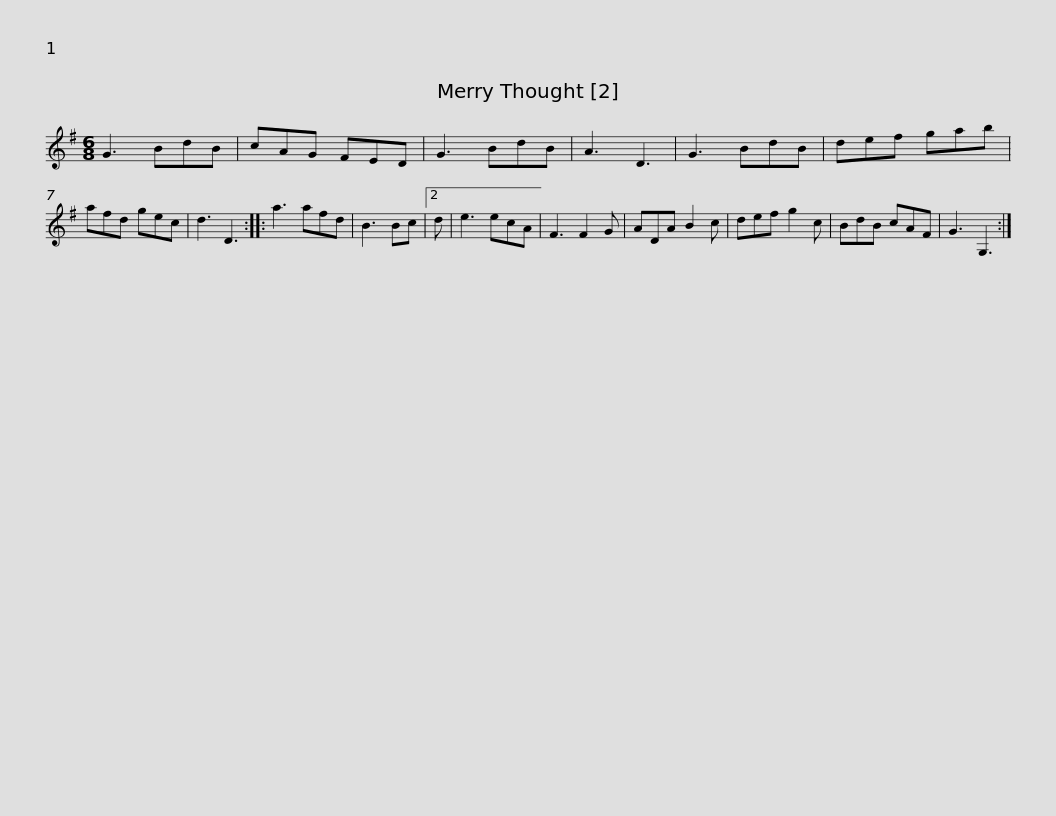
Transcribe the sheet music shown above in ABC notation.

X:1
L:1/8
M:6/8
I:linebreak $
K:G
V:1 treble
V:1
 G3 BdB | cAG FED | G3 BdB | A3 D3 | G3 BdB | %5
 def gab | afd gec | d3 D3 :: a3 afd |$ B3 Bc |2 %10
 d | e3 ecA | F3 F2 G | ADA B2 c | def g2 c | %15
 BdB cAF | G3 G,3 :| %17
